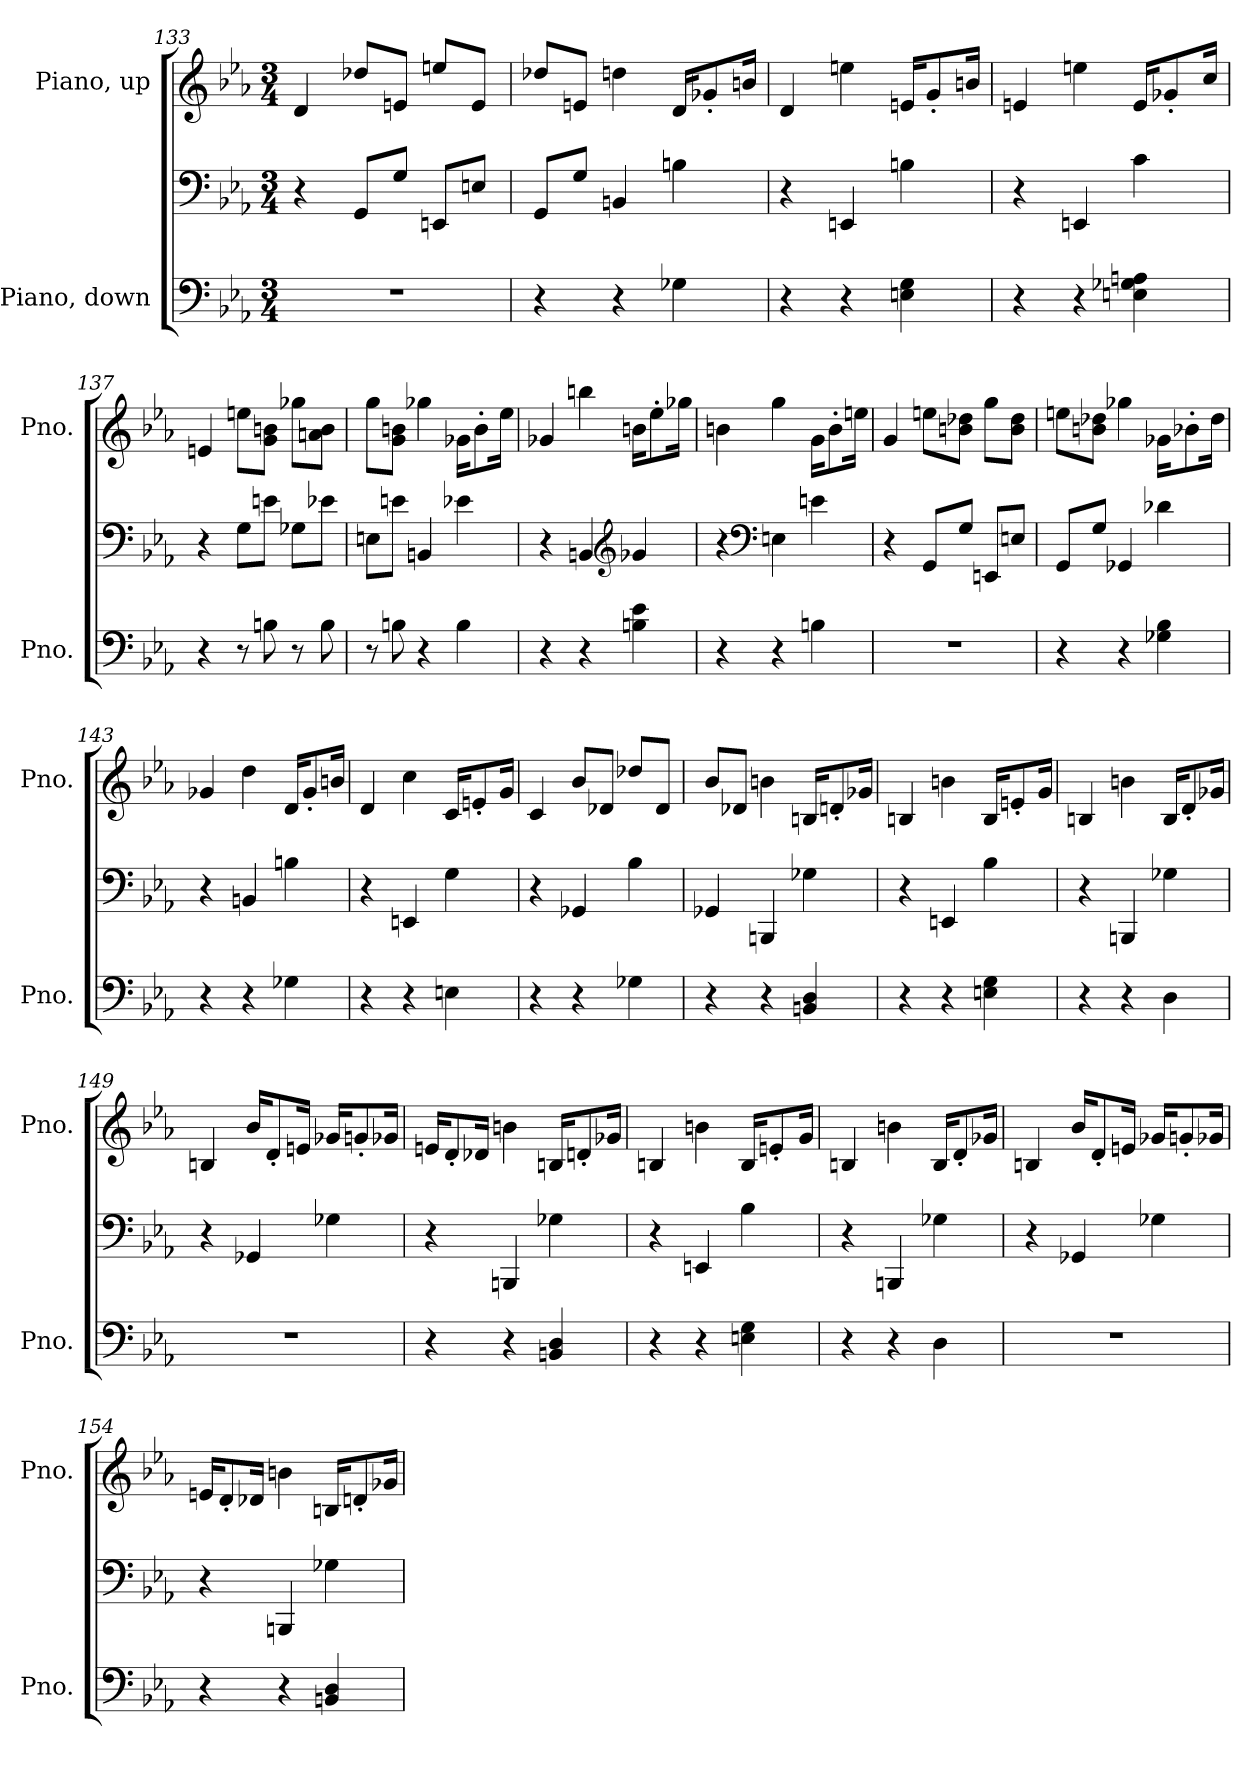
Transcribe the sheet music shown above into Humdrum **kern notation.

**kern	**kern	**kern
*part2	*part2	*part1
*staff3	*staff2	*staff1
*I"Piano, down	*	*I"Piano, up
*I'Pno.	*	*I'Pno.
*clefF4	*clefF4	*clefG2
*k[b-e-a-]	*k[b-e-a-]	*k[b-e-a-]
*M3/4	*M3/4	*M3/4
=133	=133	=133
2.r	4r	4d/
.	8GG/L	8dd-X/L
.	8G/J	8en/J
.	8EEn/L	8een/L
.	8En/J	8e/J
!!LO:LB:g=z
=134	=134	=134
4r	8GG/L	8dd-X/L
.	8G/J	8en/J
4r	4BBn/	4ddn\
4G-X\	4Bn\	16d/KL
.	.	8g-X'/
.	.	16bn/Jk
=135	=135	=135
4r	4r	4d/
4r	4EEn/	4een\
4En\ 4G\	4Bn\	16en/KL
.	.	8g'/
.	.	16bn/Jk
=136	=136	=136
4r	4r	4en/
4r	4EEn/	4een\
4En\ 4G-X\ 4An\	4c\	16e/KL
.	.	8g-X'/
.	.	16cc/Jk
=137	=137	=137
4r	4r	4en/
8r	8G\L	8een\L
8Bn\	8en\J	8g\ 8bn\J
8r	8G-X\L	8gg-X\L
8B\	8e-X\J	8an\ 8b\J
!!LO:PB:g=z
=138	=138	=138
8r	8En\L	8gg\L
8Bn\	8en\J	8g\ 8bn\J
4r	4BBn/	4gg-X\
4B\	4e-X\	16g-X\KL
.	.	8b'\
.	.	16ee-\Jk
=139	=139	=139
4r	4r	4g-X/
4r	4BBn/	4bbn\
*	*clefG2	*
4Bn\ 4e-\	4g-X/	16bn\KL
.	.	8ee-'\
.	.	16gg-X\Jk
=140	=140	=140
4r	4r	4bn\
*	*clefF4	*
4r	4En\	4gg\
4Bn\	4en\	16g\KL
.	.	8b'\
.	.	16een\Jk
=141	=141	=141
2.r	4r	4g/
.	8GG/L	8een\L
.	8G/J	8bn\ 8dd-X\J
.	8EEn/L	8gg\L
.	8En/J	8b\ 8dd-\J
!!LO:LB:g=z
=142	=142	=142
4r	8GG/L	8een\L
.	8G/J	8bn\ 8dd-X\J
4r	4GG-X/	4gg-X\
4G-X\ 4B-\	4d-X\	16g-X\KL
.	.	8b-X'\
.	.	16dd-\Jk
=143	=143	=143
4r	4r	4g-X/
4r	4BBn/	4dd\
4G-X\	4Bn\	16d/KL
.	.	8g-'/
.	.	16bn/Jk
=144	=144	=144
4r	4r	4d/
4r	4EEn/	4cc\
4En\	4G\	16c/KL
.	.	8en'/
.	.	16g/Jk
=145	=145	=145
4r	4r	4c/
4r	4GG-X/	8b-/L
.	.	8d-X/J
4G-X\	4B-\	8dd-X/L
.	.	8d-/J
!!LO:LB:g=z
=146	=146	=146
4r	4GG-X/	8b-/L
.	.	8d-X/J
4r	4BBBn/	4bn\
4BBn/ 4D/	4G-X\	16Bn/KL
.	.	8dn'/
.	.	16g-X/Jk
=147	=147	=147
4r	4r	4Bn/
4r	4EEn/	4bn\
4En\ 4G\	4B-\	16B/KL
.	.	8en'/
.	.	16g/Jk
=148	=148	=148
4r	4r	4Bn/
4r	4BBBn/	4bn\
4D\	4G-X\	16B/KL
.	.	8d'/
.	.	16g-X/Jk
=149	=149	=149
2.r	4r	4Bn/
.	4GG-X/	16b-/KL
.	.	8d'/
.	.	16en/Jk
.	4G-X\	16g-X/KL
.	.	8gn'/
.	.	16g-X/Jk
!!LO:LB:g=z
=150	=150	=150
4r	4r	16en/KL
.	.	8d'/
.	.	16d-X/Jk
4r	4BBBn/	4bn\
4BBn/ 4D/	4G-X\	16Bn/KL
.	.	8dn'/
.	.	16g-X/Jk
=151	=151	=151
4r	4r	4Bn/
4r	4EEn/	4bn\
4En\ 4G\	4B-\	16B/KL
.	.	8en'/
.	.	16g/Jk
=152	=152	=152
4r	4r	4Bn/
4r	4BBBn/	4bn\
4D\	4G-X\	16B/KL
.	.	8d'/
.	.	16g-X/Jk
=153	=153	=153
2.r	4r	4Bn/
.	4GG-X/	16b-/KL
.	.	8d'/
.	.	16en/Jk
.	4G-X\	16g-X/KL
.	.	8gn'/
.	.	16g-X/Jk
!!LO:PB:g=z
=154	=154	=154
4r	4r	16en/KL
.	.	8d'/
.	.	16d-X/Jk
4r	4BBBn/	4bn\
4BBn/ 4D/	4G-X\	16Bn/KL
.	.	8dn'/
.	.	16g-X/Jk
=	=	=
*-	*-	*-
